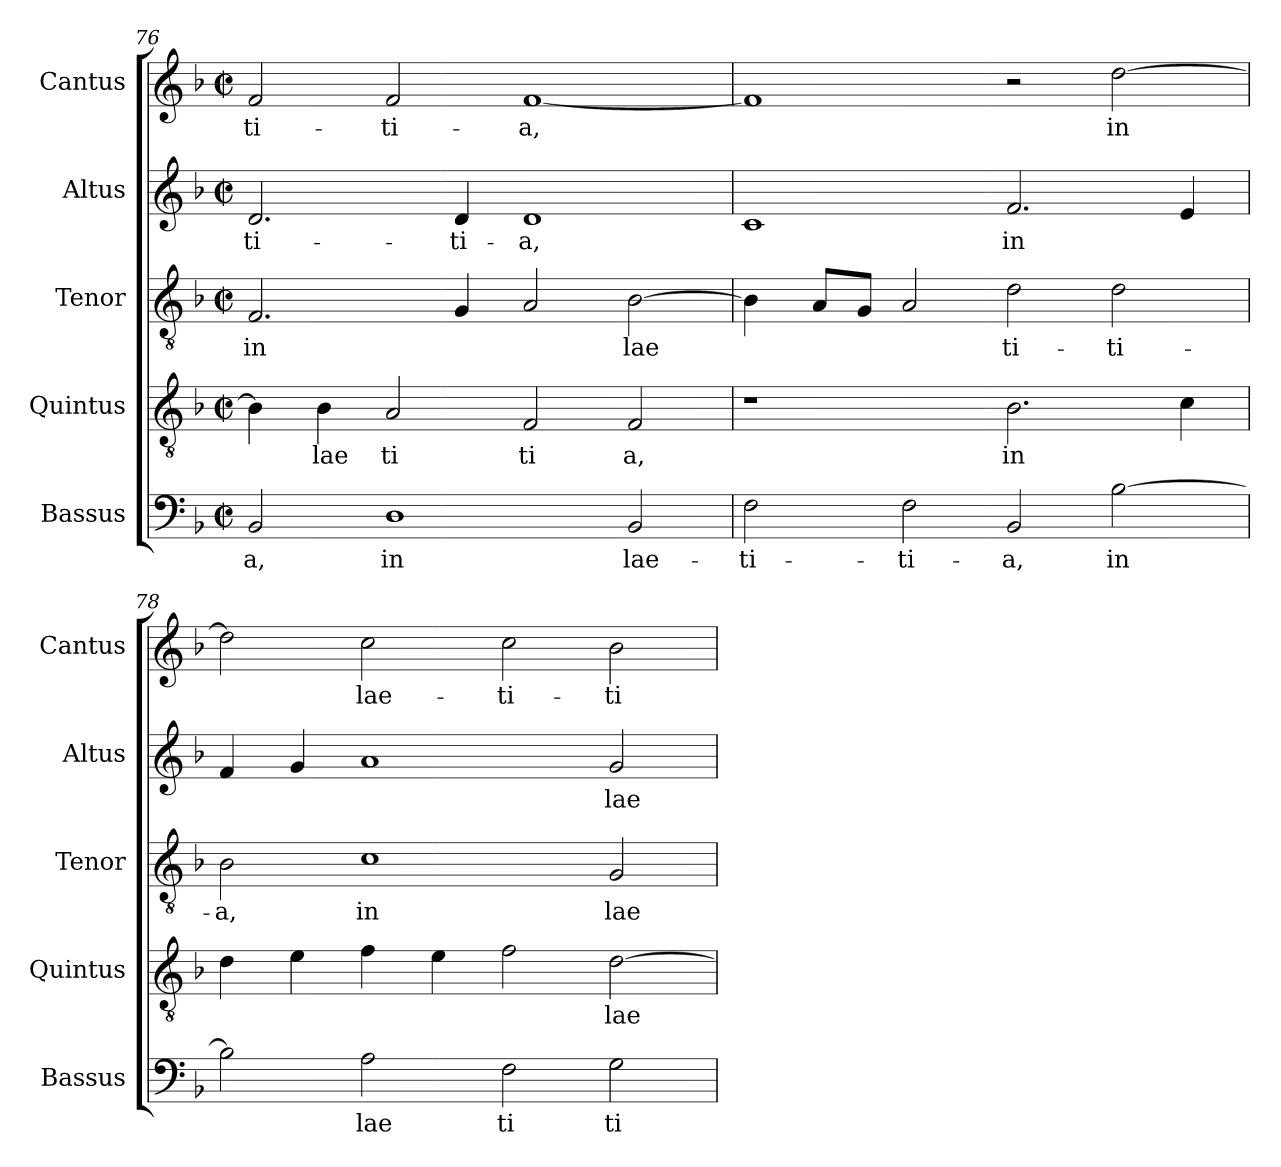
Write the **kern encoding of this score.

**kern	**text	**kern	**text	**kern	**text	**kern	**text	**kern	**text
*part5	*part5	*part4	*part4	*part3	*part3	*part2	*part2	*part1	*part1
*staff5	*staff5	*staff4	*staff4	*staff3	*staff3	*staff2	*staff2	*staff1	*staff1
*I"Bassus	*	*I"Quintus	*	*I"Tenor	*	*I"Altus	*	*I"Cantus	*
*I'Bassus	*	*I'Quintus	*	*I'Tenor	*	*I'Altus	*	*I'Cantus	*
*clefF4	*	*clefGv2	*	*clefGv2	*	*clefG2	*	*clefG2	*
*k[b-]	*	*k[b-]	*	*k[b-]	*	*k[b-]	*	*k[b-]	*
*F:	*	*F:	*	*F:	*	*F:	*	*F:	*
*M2/2	*	*M2/2	*	*M2/2	*	*M2/2	*	*M2/2	*
*met(c|)	*	*met(c|)	*	*met(c|)	*	*met(c|)	*	*met(c|)	*
=76	=76	=76	=76	=76	=76	=76	=76	=76	=76
!	!LO:LY:b:cj	!	!LO:LY:b:cj	!	!LO:LY:b:cj	!	!LO:LY:b:cj	!	!LO:LY:b:cj
2BB-/	-a,	4B-\]	.	2.F/	in	2.d/	-ti-	2f/	-ti-
!	!	!	!LO:LY:b:cj	!	!	!	!	!	!
.	.	4B-\	lae	.	.	.	.	.	.
!	!LO:LY:b:cj	!	!LO:LY:b:cj	!	!	!	!	!	!LO:LY:b:cj
1D	in	2A/	ti	.	.	.	.	2f/	-ti-
!	!	!	!	!	!LO:LY:b:cj	!	!LO:LY:b:cj	!	!
.	.	.	.	4G/	.	4d/	-ti-	.	.
!	!	!	!LO:LY:b:cj	!	!LO:LY:b:cj	!	!LO:LY:b:cj	!	!LO:LY:b:cj
.	.	2F/	ti	2A/	.	1d	-a,	[<1f	-a,
!	!LO:LY:b:cj	!	!LO:LY:b:cj	!	!LO:LY:b:cj	!	!	!	!
2BB-/	lae-	2F/	a,	[>2B-\	lae-	.	.	.	.
=77	=77	=77	=77	=77	=77	=77	=77	=77	=77
!	!LO:LY:b:cj	!	!	!	!LO:LY:b:cj	!	!LO:LY:b:cj	!	!LO:LY:b:cj
2F\	-ti-	1r	.	4B-\]	--	1c	.	1f]	.
!	!	!	!	!	!LO:LY:b:cj	!	!	!	!
.	.	.	.	8A/L	--	.	.	.	.
!	!	!	!	!	!LO:LY:b:cj	!	!	!	!
.	.	.	.	8G/J	--	.	.	.	.
!	!LO:LY:b:cj	!	!	!	!LO:LY:b:cj	!	!	!	!
2F\	-ti-	.	.	2A/	--	.	.	.	.
!	!LO:LY:b:cj	!	!LO:LY:b:cj	!	!LO:LY:b:cj	!	!LO:LY:b:cj	!	!
2BB-/	-a,	2.B-\	in	2d\	-ti-	2.f/	in	2r	.
!	!LO:LY:b:cj	!	!	!	!LO:LY:b:cj	!	!	!	!LO:LY:b:cj
[<2B-\	in	.	.	2d\	-ti-	.	.	[<2dd\	in
!	!	!	!LO:LY:b:cj	!	!	!	!LO:LY:b:cj	!	!
.	.	4c\	.	.	.	4e/	.	.	.
!!LO:LB:g=z
=78	=78	=78	=78	=78	=78	=78	=78	=78	=78
!	!LO:LY:b:cj	!	!LO:LY:b:cj	!	!LO:LY:b:cj	!	!LO:LY:b:cj	!	!LO:LY:b:cj
2B-\]	.	4d\	.	2B-\	-a,	4f/	.	2dd\]	.
!	!	!	!LO:LY:b:cj	!	!	!	!LO:LY:b:cj	!	!
.	.	4e\	.	.	.	4g/	.	.	.
!	!LO:LY:b:cj	!	!LO:LY:b:cj	!	!LO:LY:b:cj	!	!LO:LY:b:cj	!	!LO:LY:b:cj
2A\	lae	4f\	.	1c	in	1a	.	2cc\	lae-
!	!	!	!LO:LY:b:cj	!	!	!	!	!	!
.	.	4e\	.	.	.	.	.	.	.
!	!LO:LY:b:cj	!	!LO:LY:b:cj	!	!	!	!	!	!LO:LY:b:cj
2F\	ti	2f\	.	.	.	.	.	2cc\	-ti-
!	!LO:LY:b:cj	!	!LO:LY:b:cj	!	!LO:LY:b:cj	!	!LO:LY:b:cj	!	!LO:LY:b:cj
2G\	ti	[>2d\	lae	2G/	lae-	2g/	lae-	2b-\	-ti-
=	=	=	=	=	=	=	=	=	=
*-	*-	*-	*-	*-	*-	*-	*-	*-	*-
